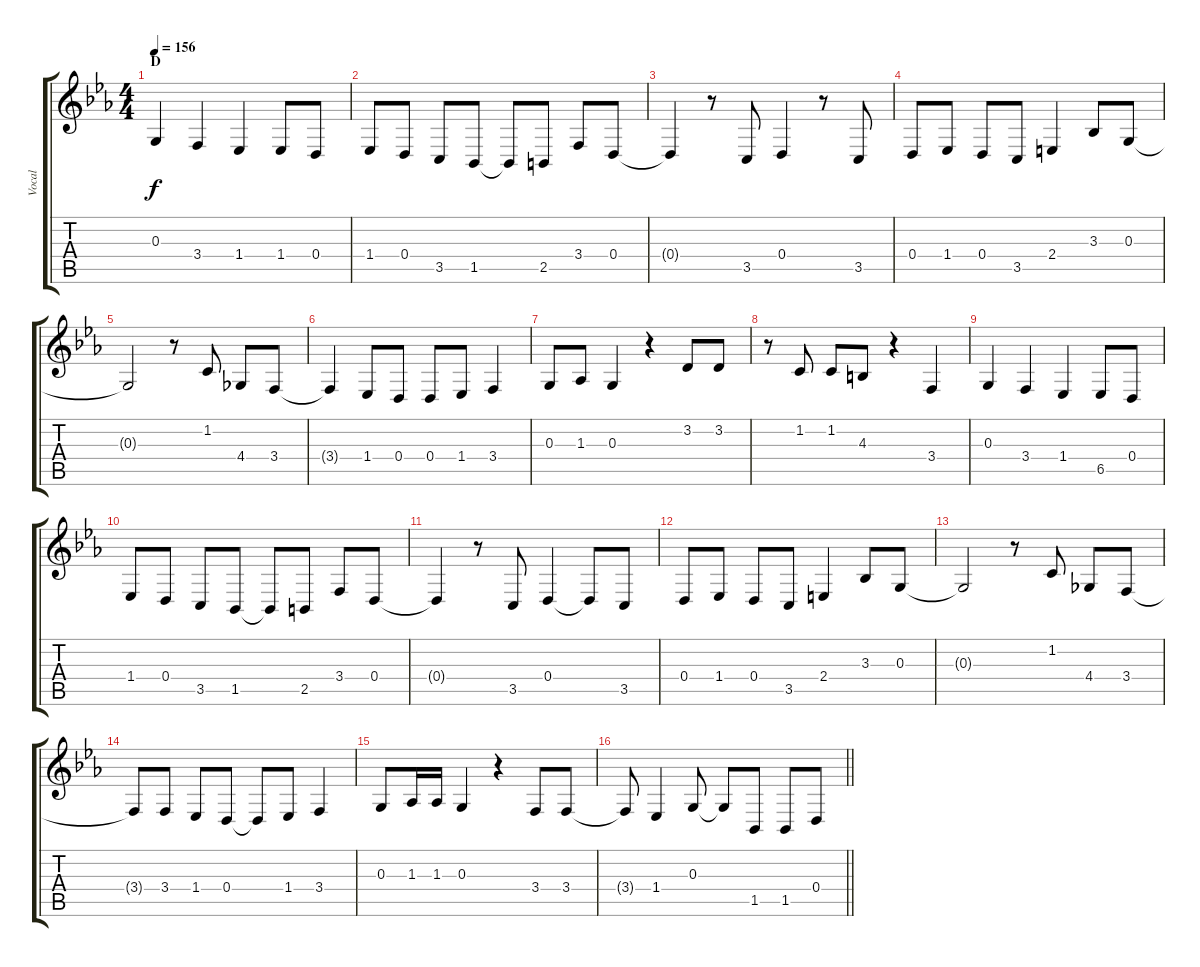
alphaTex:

\track ("Vocal" "Vocal") {instrument churchorgan}
\staff {score tabs}
\tuning (E4 B3 G3 D3 A2 E2) {hide}
\ts (4 4)
\section ("" "D")
\tempo 156
\clef g2
\ks eb
0.3.4{dy f} 3.4.4 1.4.4 1.4.8 0.4.8 |
1.4.8 0.4.8 3.5.8 1.5.8 1.5{t}.8 2.5.8 3.4.8 0.4.8 |
0.4{t}.4 r.8 3.5.8 0.4.4 r.8 3.5.8 |
0.4.8 1.4.8 0.4.8 3.5.8 2.4.4 3.3.8 0.3.8 |
0.3{t}.2 r.8 1.2.8 4.4.8 3.4.8 |
3.4{t}.4 1.4.8 0.4.8 0.4.8 1.4.8 3.4.4 |
0.3.8 1.3.8 0.3.4 r.4 3.2.8 3.2.8 |
r.8 1.2.8 1.2.8 4.3.8 r.4 3.4.4 |
0.3.4 3.4.4 1.4.4 6.5.8 0.4.8 |
1.4.8 0.4.8 3.5.8 1.5.8 1.5{t}.8 2.5.8 3.4.8 0.4.8 |
0.4{t}.4 r.8 3.5.8 0.4.4 0.4{t}.8 3.5.8 |
0.4.8 1.4.8 0.4.8 3.5.8 2.4.4 3.3.8 0.3.8 |
0.3{t}.2 r.8 1.2.8 4.4.8 3.4.8 |
3.4{t}.8 3.4.8 1.4.8 0.4.8 0.4{t}.8 1.4.8 3.4.4 |
0.3.8 1.3.16 1.3.16 0.3.4 r.4 3.4.8 3.4.8 |
\barLineRight lightlight
3.4{t}.8 1.4.4 0.3.8 0.3{t}.8 1.5.8 1.5.8 0.4.8
